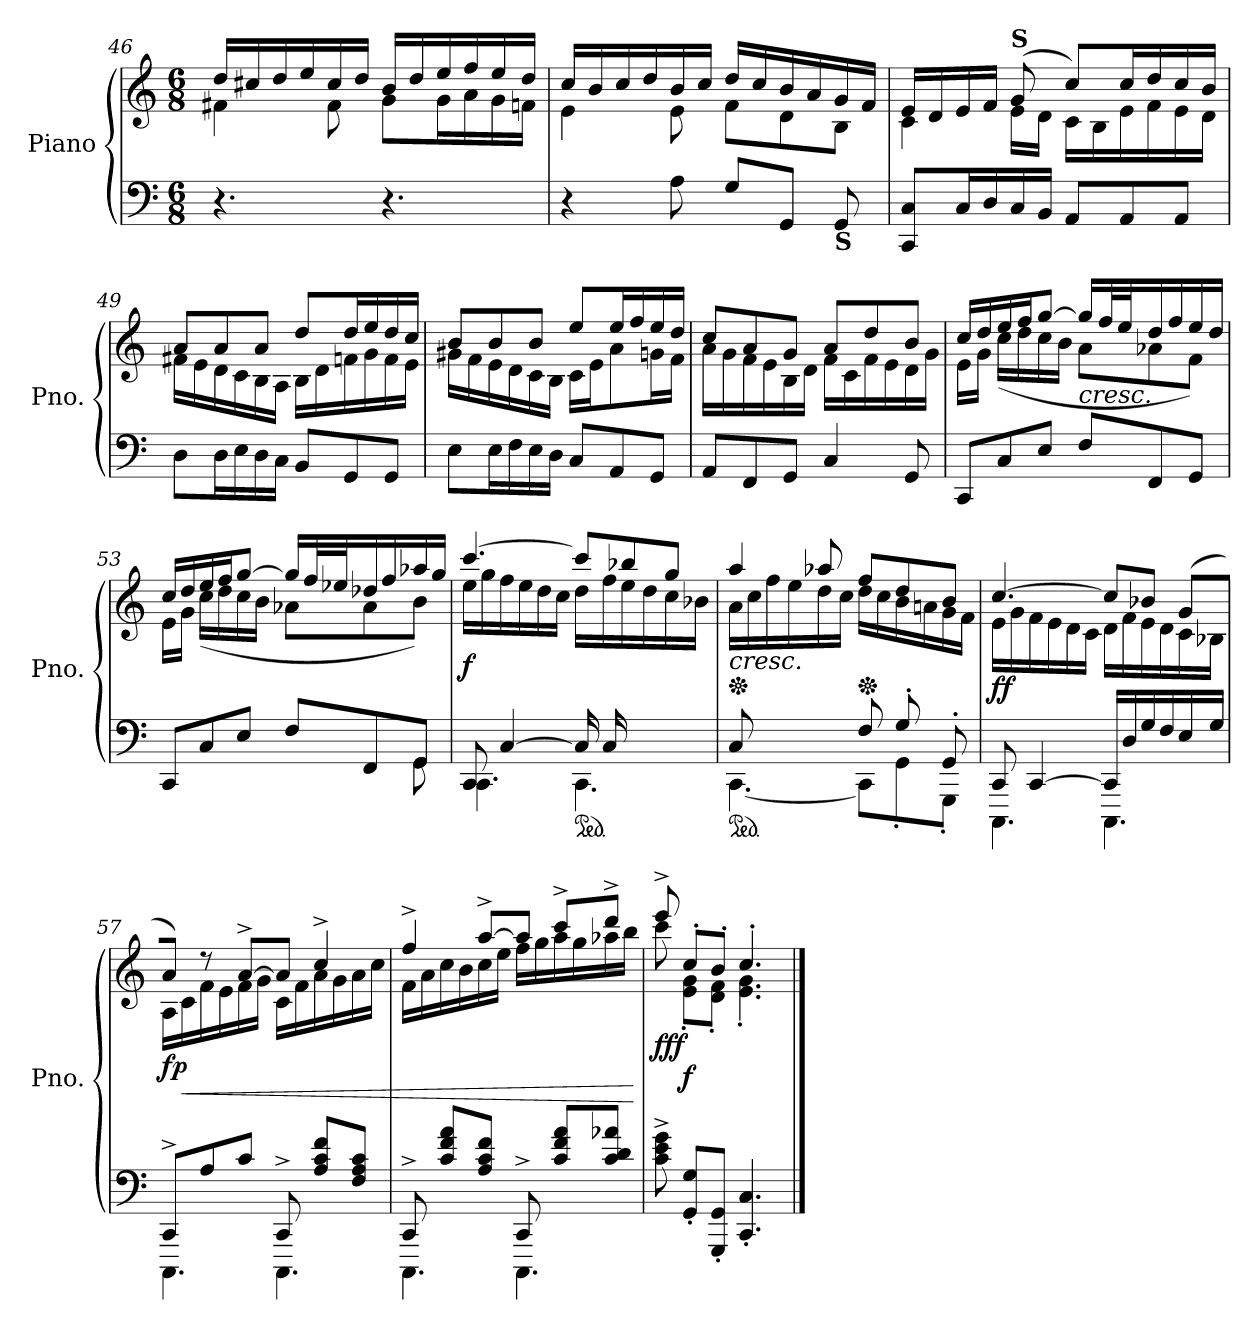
**kern	**kern	**dynam
*part1	*part1	*part1
*staff2	*staff1	*staff1/2
*I"Piano	*	*
*I'Pno.	*	*
*clefF4	*clefG2	*
*k[]	*k[]	*
*M6/8	*M6/8	*
=46	=46	=46
*	*^	*
4.r	16dd/LL	4f#X\	.
.	16cc#X/	.	.
.	16dd/	.	.
.	16ee/	.	.
.	16cc#/	8f#\	.
.	16dd/JJ	.	.
4.r	16b/LL	8g\L	.
.	16dd/	.	.
.	16ee/	16g\L	.
.	16ff/	16a\	.
.	16ee/	16g\	.
.	16dd/JJ	16fn\JJ	.
!!LO:LB:g=z	!!
=47	=47	=47	=47
4r	16cc/LL	4e\	.
.	16b/	.	.
.	16cc/	.	.
.	16dd/	.	.
8A\	16b/	8e\	.
.	16cc/JJ	.	.
8G/L	16dd/LL	8f\L	.
.	16cc/	.	.
8GG/J	16b/	8d\	.
.	16a/	.	.
!LO:TX:b:B:t=S	!	!	!
8GG/	16g/	8B\J	.
.	16f/JJ	.	.
=48	=48	=48	=48
8CC/ 8C/L	16e/LL	4c\	.
.	16d/	.	.
16C/L	16e/	.	.
16D/	16f/JJ	.	.
!	!LO:TX:a:B:t=S	!	!
16C/	(>8g/	16e\LL	.
16BB/JJ	.	16d\JJ	.
8AA/L	8cc/L)	16c\LL	.
.	.	16B\	.
8AA/	16cc/L	16e\	.
.	16dd/	16f\	.
8AA/J	16cc/	16e\	.
.	16b/JJ	16d\JJ	.
=49	=49	=49	=49
8D\L	8a/L	16f#X\LL	.
.	.	16e\	.
16D\L	8a/	16d\	.
16E\	.	16c\	.
16D\	8a/J	16B\	.
16C\JJ	.	16A\JJ	.
8BB/L	8dd/L	16B\LL	.
.	.	16d\	.
8GG/	16dd/L	16fn\	.
.	16ee/	16g\	.
8GG/J	16dd/	16f\	.
.	16cc/JJ	16e\JJ	.
!!LO:LB:g=z	!!
=50	=50	=50	=50
8E\L	8b/L	16g#X\LL	.
.	.	16f\	.
16E\L	8b/	16e\	.
16F\	.	16d\	.
16E\	8b/J	16c\	.
16D\JJ	.	16B\JJ	.
8C/L	8ee/L	16c\LL	.
.	.	16e\J	.
8AA/	16ee/L	8a\	.
.	16ff/	.	.
8GG/J	16ee/	16gn\L	.
.	16dd/JJ	16f\JJ	.
=51	=51	=51	=51
8AA/L	8cc/L	16a\LL	.
.	.	16g\	.
8FF/	8a/	16f\	.
.	.	16e\	.
8GG/J	8g/J	16B\	.
.	.	16d\JJ	.
4C/	8a/L	16f\LL	.
.	.	16c\	.
.	8dd/	16f\	.
.	.	16e\	.
8GG/	8b/J	16d\	.
.	.	16g\JJ	.
=52	=52	=52	=52
8CC/L	16cc/LL	16e\LL	.
.	16dd/	16g\JJ	.
8C/	16ee/	(<16cc\LL	.
.	16ff/J	16dd\	.
8E/J	[8gg/J	16cc\	.
.	.	16b\JJ	.
!	!LO:TX:b:i:t=cresc.	!	!
8F/L	16gg/LL]	8a\L	.
.	32ff/L	.	.
.	32ee/J	.	.
8FF/	16dd/	8a-X\	.
.	16ff/	.	.
8GG/J	16ee/	8f\J)	.
.	16dd/JJ	.	.
!!LO:LB:g=z	!!
=53	=53	=53	=53
*^	*	*	*
8CC/L	8ryy	16cc/LL	16e\LL	.
.	.	16dd/	16g\JJ	.
*v	*v	*	*	*
8C/	16ee/	(<16cc\LL	.
.	16ff/J	16dd\	.
8E/J	[8gg/J	16cc\	.
.	.	16b\JJ	.
8F/L	16gg/LL]	8a-X\L	.
.	32ff/L	.	.
.	32ee-X/J	.	.
8FF/	16dd-X/	8a-\	.
.	16ff/	.	.
*^	*	*	*
8GG/J	8GG\	16aa-X/	8b\J)	.
.	.	16gg/JJ	.	.
*	*	*v	*v	*
=54	=54	=54	=54
!LO:N:head=solid	!	!	!LO:DY:b
*	*	*^	*
*	*	*	*^	*
8CC/	4.CC\	[4.ccc/	16ee\LL	2ryy	f
.	.	.	16gg\	.	.
[4C/	.	.	16ff\	.	.
.	.	.	16ee\	.	.
.	.	.	16dd\	.	.
.	.	.	16cc\JJ	.	.
*ped	*	*	*	*	*
16C/LL]	4.CC\	8ccc/L]	16dd\LL	.	.
16C/	.	.	16ff\	.	.
4ryy	.	8bb-X/	16ee\	16g\	.
.	.	.	16dd\	16f\	.
.	.	8gg/J	16cc\	16e\	.
.	.	.	16b-X\JJ	16g\JJ	.
=55	=55	=55	=55	=55	=55
*ped	*	*	*	*	*
*	*	*Xped	*	*	*
!	!	!LO:TX:b:i:t=cresc.	!	!	!
8C/L	[4.CC\	4aa/	16a\LL	8ryy	.
.	.	.	16cc\	.	.
4ryy	.	.	16ff\	8a\	.
.	.	.	16ee\	.	.
.	.	8aa-X/	16dd\	8a-X\J	.
.	.	.	16cc\JJ	.	.
*	*	*Xped	*	*	*
8F/L	8CC\L]	8ff/L	16dd\LL	4.ryy	.
.	.	.	16cc\	.	.
8G'/	8GG'\	8dd/	16b\	.	.
.	.	.	16a\	.	.
8GG'/J	8GGG'\J	8b/J	16g\	.	.
.	.	.	16f\JJ	.	.
*	*	*	*v	*v	*
!!LO:LB:g=z
=56	=56	=56	=56	=56
!LO:N:head=solid	!	!	!	!LO:DY:b
8CC/	4.CCC\	[4.cc/	16e\LL	ff
.	.	.	16g\	.
[4CC/	.	.	16f\	.
.	.	.	16e\	.
.	.	.	16d\	.
.	.	.	16c\JJ	.
16CC/LL]	4.CCC\	8cc/L]	16d\LL	.
16D/	.	.	16f\	.
16G/	.	8b-X/J	16e\	.
16F/	.	.	16d\	.
16E/	.	(>8g/L	16c\	.
16G/JJ	.	.	16B-X\JJ	.
=57	=57	=57	=57	=57
!	!	!	!	!LO:DY:b
8CC^/L	4.CCC\	8a/J)	16A\LL	fp
!	!	!	!	!LO:HP:b
.	.	.	16c\	<
8A/	.	8r	16f\	.
.	.	.	16e\	.
8c/J	.	[8a^/L	16f\	.
.	.	.	16g\JJ	.
8CC^/	4.CCC\	8a/J]	16c\LL	.
.	.	.	16f\	.
8A/ 8c/ 8f/L	.	4cc^/	16a\	.
.	.	.	16g\	.
8F/ 8A/ 8c/J	.	.	16a\	.
.	.	.	16cc\JJ	.
=58	=58	=58	=58	=58
8CC^/	4.CCC\	4ff^/	16f\LL	.
.	.	.	16a\	.
8c/ 8f/ 8a/L	.	.	16cc\	.
.	.	.	16b\	.
8A/ 8c/ 8f/J	.	[8aa^/L	16cc\	.
.	.	.	16ee\JJ	.
8CC^/	4.CCC\	8aa/J]	16ff\LL	.
.	.	.	16gg\	.
8c/ 8f/ 8a/L	.	8ccc^/L	16aa\	.
.	.	.	16gg\	.
8c/ 8d/ 8a-X/J	.	8ddd^/J	16aa-X\	.
.	.	.	16bb\JJ	.
*v	*v	*	*	*
*	*v	*v	*
.	.	[
=59	=59	=59
*	*^	*
!	!	!	!LO:DY:b
8c\^ 8e\^ 8g\^	8eee^/	8ccc\	fff
!	!	!	!LO:DY:b
8GG/' 8G/'L	8cc'/L	8e\' 8g\'L	f
8GGG/' 8GG/'J	8b'/J	8d\' 8f\'J	.
4.CC/' 4.C/'	4.cc'/	4.e\' 4.g\'	.
*	*v	*v	*
==	==	==
*-	*-	*-
